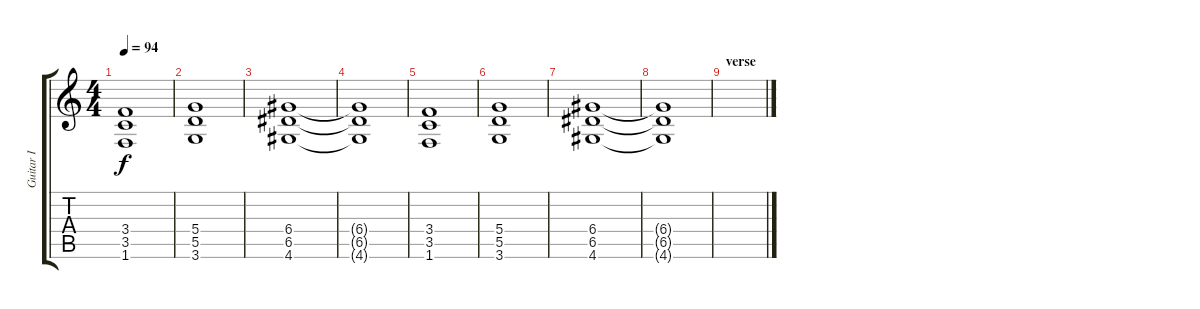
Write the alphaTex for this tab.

\track ("Guitar I" "Guitar I") {instrument distortionguitar}
\staff {score tabs}
\tuning (C4 C4 G3 D3 A2 E2) {hide}
\ts (4 4)
\tempo 94
\clef g2
\ks c
(3.4 3.5 1.6).1{dy f} |
(5.4 5.5 3.6).1 |
(6.4 6.5 4.6).1 |
(6.4{t} 6.5{t} 4.6{t}).1 |
(3.4 3.5 1.6).1 |
(5.4 5.5 3.6).1 |
(6.4 6.5 4.6).1{volume 0} |
(6.4{t} 6.5{t} 4.6{t}).1 |
\section ("" "verse")
